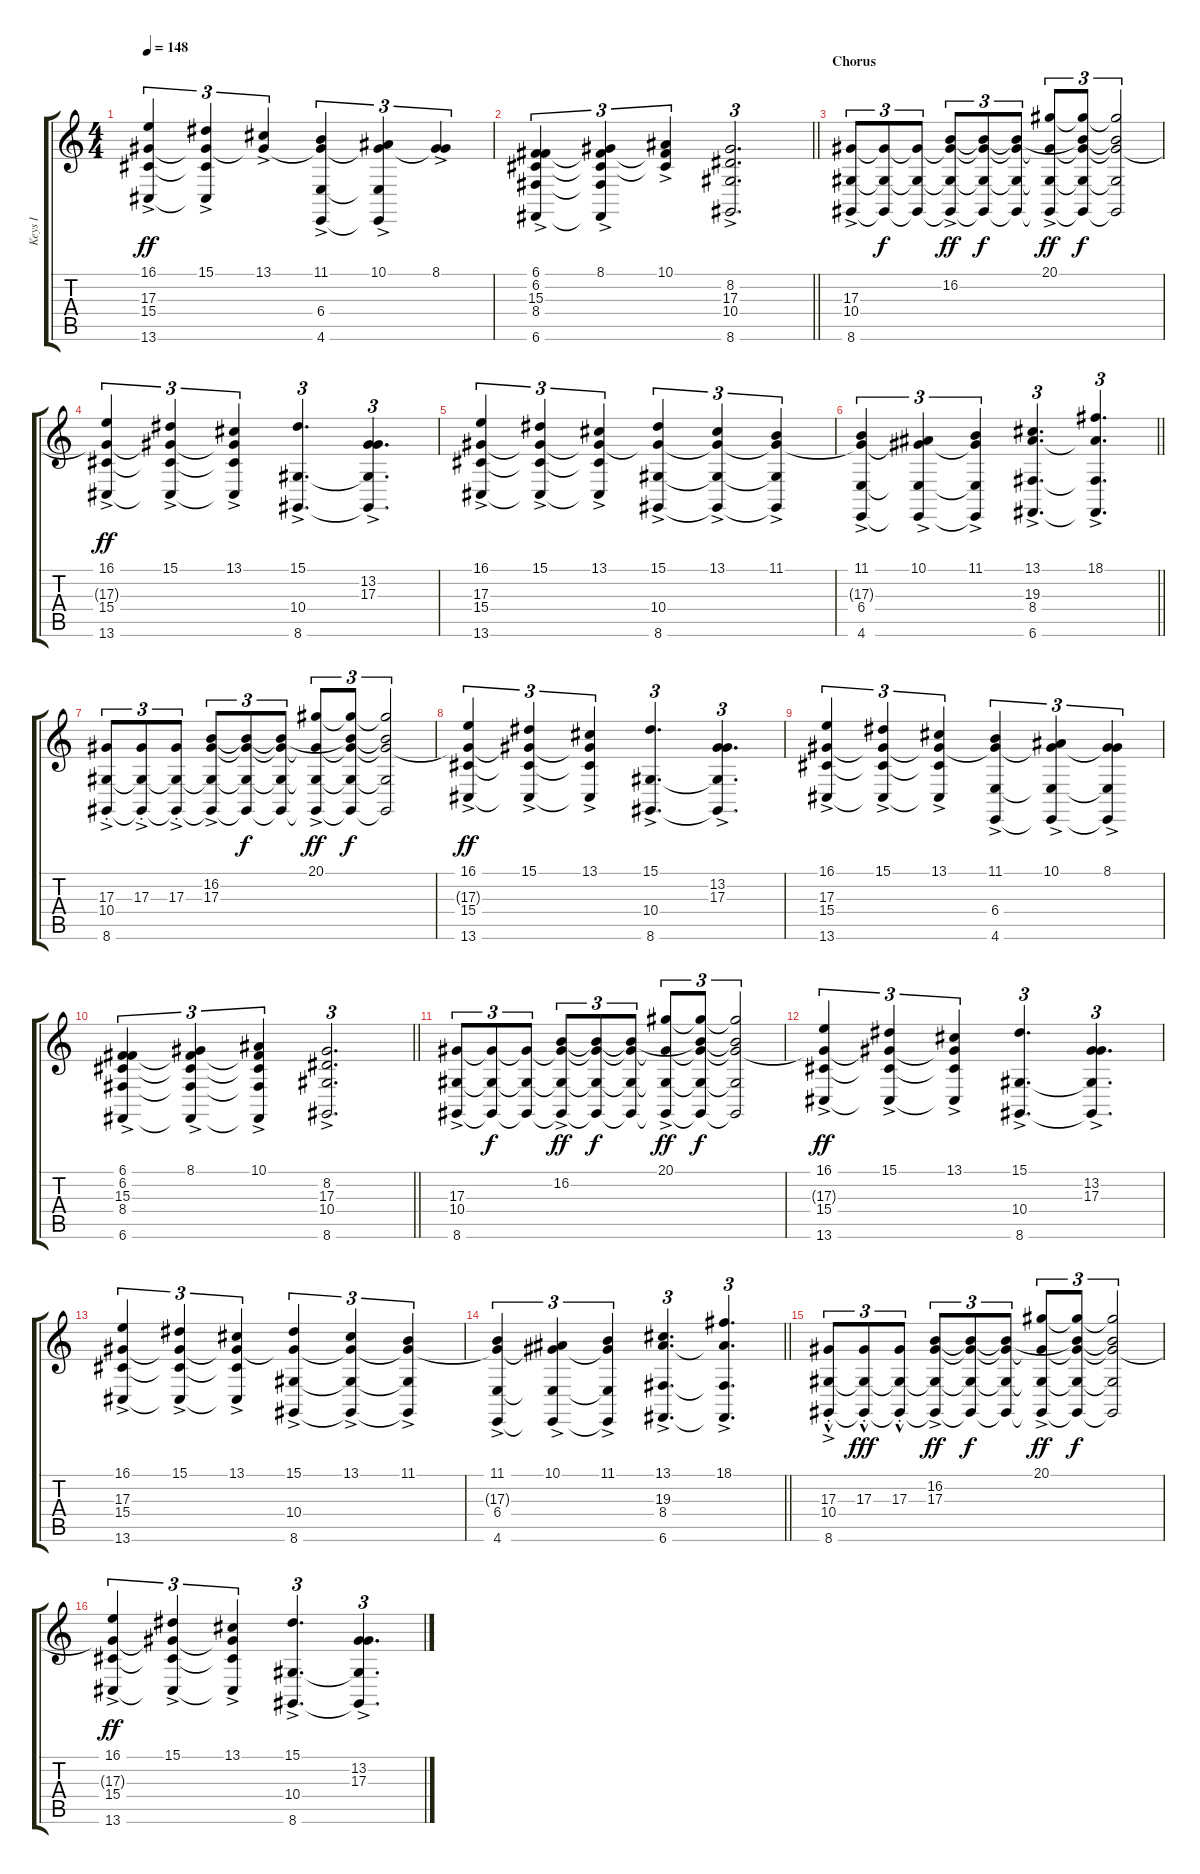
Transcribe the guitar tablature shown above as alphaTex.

\track ("Keys I" "Keys I") {instrument stringensemble1}
\staff {score tabs}
\tuning (C4 G3 Eb3 Bb2 F2 C2) {hide}
\ts (4 4)
\tempo 148
\clef g2
\ks c
(16.1{ac} 17.3{ac} 15.4{ac} 13.6{ac}).4{tu (3 2) dy ff} (15.1{ac} 17.3{t} 15.4{t} 13.6{t}).4{tu (3 2)} (13.1{ac} 17.3{t}).4{tu (3 2)} (11.1{ac} 17.3{t} 6.4{ac} 4.6{ac}).4{tu (3 2)} (10.1{ac} 17.3{t} 6.4{t} 4.6{t}).4{tu (3 2)} (8.1{ac} 17.3{t}).4{tu (3 2)} |
\barLineRight lightlight
(6.1{ac} 6.2{ac} 15.3{ac} 8.4{ac} 6.6{ac}).4{tu (3 2)} (8.1{ac} 6.2{t} 15.3{t} 8.4{t} 6.6{t}).4{tu (3 2)} (10.1{ac} 6.2{t} 15.3{t}).4{tu (3 2)} (8.2{ac} 17.3{ac} 10.4{ac} 8.6{ac}).2{d tu (3 2)} |
\section ("" "Chorus")
(17.3{ac} 10.4{ac} 8.6{ac}).8{tu (3 2)} (17.3{t} 10.4{t} 8.6{t}).8{tu (3 2) dy f} (17.3{t} 10.4{t} 8.6{t}).8{tu (3 2)} (16.2{ac} 17.3{t} 10.4{t} 8.6{t}).8{tu (3 2) dy ff} (16.2{t} 17.3{t} 10.4{t} 8.6{t}).8{tu (3 2) dy f} (16.2{t} 17.3{t} 10.4{t} 8.6{t}).8{tu (3 2)} (20.1{ac} 17.3{t} 10.4{t} 8.6{t}).8{tu (3 2) dy ff} (20.1{t} 16.2{t} 17.3{t} 10.4{t} 8.6{t}).8{tu (3 2) dy f} (20.1{t} 16.2{t} 17.3{t} 10.4{t} 8.6{t}).2{tu (3 2)} |
(16.1{ac} 17.3{t} 15.4{ac} 13.6{ac}).4{tu (3 2) dy ff} (15.1{ac} 17.3{t} 15.4{t} 13.6{t}).4{tu (3 2)} (13.1{ac} 17.3{t} 15.4{t} 13.6{t}).4{tu (3 2)} (15.1{ac} 10.4{ac} 8.6{ac}).4{d tu (3 2)} (13.2{ac} 17.3{ac} 10.4{t} 8.6{t}).4{d tu (3 2)} |
(16.1{ac} 17.3{ac} 15.4{ac} 13.6{ac}).4{tu (3 2)} (15.1{ac} 17.3{t} 15.4{t} 13.6{t}).4{tu (3 2)} (13.1{ac} 17.3{t} 15.4{t} 13.6{t}).4{tu (3 2)} (15.1{ac} 17.3{t} 10.4{ac} 8.6{ac}).4{tu (3 2)} (13.1{ac} 17.3{t} 10.4{t} 8.6{t}).4{tu (3 2)} (11.1{ac} 17.3{t} 10.4{t} 8.6{t}).4{tu (3 2)} |
\barLineRight lightlight
(11.1{ac} 17.3{t} 6.4{ac} 4.6{ac}).4{tu (3 2)} (10.1{ac} 17.3{t} 6.4{t} 4.6{t}).4{tu (3 2)} (11.1{ac} 17.3{t} 6.4{t} 4.6{t}).4{tu (3 2)} (13.1{ac} 19.3{ac} 8.4{ac} 6.6{ac}).4{d tu (3 2)} (18.1{ac} 19.3{t} 8.4{t} 6.6{t}).4{d tu (3 2)} |
\section ("" "")
(17.3{ac st} 10.4{ac} 8.6{ac}).8{tu (3 2)} (17.3{ac st} 10.4{t} 8.6{t}).8{tu (3 2)} (17.3{ac st} 10.4{t} 8.6{t}).8{tu (3 2)} (16.2{ac} 17.3{ac} 10.4{t} 8.6{t}).8{tu (3 2)} (16.2{t} 17.3{t} 10.4{t} 8.6{t}).8{tu (3 2) dy f} (16.2{t} 17.3{t} 10.4{t} 8.6{t}).8{tu (3 2)} (20.1{ac} 17.3{t} 10.4{t} 8.6{t}).8{tu (3 2) dy ff} (20.1{t} 16.2{t} 17.3{t} 10.4{t} 8.6{t}).8{tu (3 2) dy f} (20.1{t} 16.2{t} 17.3{t} 10.4{t} 8.6{t}).2{tu (3 2)} |
(16.1{ac} 17.3{t} 15.4{ac} 13.6{ac}).4{tu (3 2) dy ff} (15.1{ac} 17.3{t} 15.4{t} 13.6{t}).4{tu (3 2)} (13.1{ac} 17.3{t} 15.4{t} 13.6{t}).4{tu (3 2)} (15.1{ac} 10.4{ac} 8.6{ac}).4{d tu (3 2)} (13.2{ac} 17.3{ac} 10.4{t} 8.6{t}).4{d tu (3 2)} |
(16.1{ac} 17.3{ac} 15.4{ac} 13.6{ac}).4{tu (3 2)} (15.1{ac} 17.3{t} 15.4{t} 13.6{t}).4{tu (3 2)} (13.1{ac} 17.3{t} 15.4{t} 13.6{t}).4{tu (3 2)} (11.1{ac} 17.3{t} 6.4{ac} 4.6{ac}).4{tu (3 2)} (10.1{ac} 17.3{t} 6.4{t} 4.6{t}).4{tu (3 2)} (8.1{ac} 17.3{t} 6.4{t} 4.6{t}).4{tu (3 2)} |
\barLineRight lightlight
(6.1{ac} 6.2{ac} 15.3{ac} 8.4{ac} 6.6{ac}).4{tu (3 2)} (8.1{ac} 6.2{t} 15.3{t} 8.4{t} 6.6{t}).4{tu (3 2)} (10.1{ac} 6.2{t} 15.3{t} 8.4{t} 6.6{t}).4{tu (3 2)} (8.2{ac} 17.3{ac} 10.4{ac} 8.6{ac}).2{d tu (3 2)} |
\section ("" "")
(17.3{ac} 10.4{ac} 8.6{ac}).8{tu (3 2)} (17.3{t} 10.4{t} 8.6{t}).8{tu (3 2) dy f} (17.3{t} 10.4{t} 8.6{t}).8{tu (3 2)} (16.2{ac} 17.3{t} 10.4{t} 8.6{t}).8{tu (3 2) dy ff} (16.2{t} 17.3{t} 10.4{t} 8.6{t}).8{tu (3 2) dy f} (16.2{t} 17.3{t} 10.4{t} 8.6{t}).8{tu (3 2)} (20.1{ac} 17.3{t} 10.4{t} 8.6{t}).8{tu (3 2) dy ff} (20.1{t} 16.2{t} 17.3{t} 10.4{t} 8.6{t}).8{tu (3 2) dy f} (20.1{t} 16.2{t} 17.3{t} 10.4{t} 8.6{t}).2{tu (3 2)} |
(16.1{ac} 17.3{t} 15.4{ac} 13.6{ac}).4{tu (3 2) dy ff} (15.1{ac} 17.3{t} 15.4{t} 13.6{t}).4{tu (3 2)} (13.1{ac} 17.3{t} 15.4{t} 13.6{t}).4{tu (3 2)} (15.1{ac} 10.4{ac} 8.6{ac}).4{d tu (3 2)} (13.2{ac} 17.3{ac} 10.4{t} 8.6{t}).4{d tu (3 2)} |
(16.1{ac} 17.3{ac} 15.4{ac} 13.6{ac}).4{tu (3 2)} (15.1{ac} 17.3{t} 15.4{t} 13.6{t}).4{tu (3 2)} (13.1{ac} 17.3{t} 15.4{t} 13.6{t}).4{tu (3 2)} (15.1{ac} 17.3{t} 10.4{ac} 8.6{ac}).4{tu (3 2)} (13.1{ac} 17.3{t} 10.4{t} 8.6{t}).4{tu (3 2)} (11.1{ac} 17.3{t} 10.4{t} 8.6{t}).4{tu (3 2)} |
\barLineRight lightlight
(11.1{ac} 17.3{t} 6.4{ac} 4.6{ac}).4{tu (3 2)} (10.1{ac} 17.3{t} 6.4{t} 4.6{t}).4{tu (3 2)} (11.1{ac} 17.3{t} 6.4{t} 4.6{t}).4{tu (3 2)} (13.1{ac} 19.3{ac} 8.4{ac} 6.6{ac}).4{d tu (3 2)} (18.1{ac} 19.3{t} 8.4{t} 6.6{t}).4{d tu (3 2)} |
\section ("" "")
(17.3{hac st} 10.4{ac} 8.6{ac}).8{tu (3 2)} (17.3{hac st} 10.4{t} 8.6{t}).8{tu (3 2) dy fff} (17.3{hac st} 10.4{t} 8.6{t}).8{tu (3 2)} (16.2{ac} 17.3{ac} 10.4{t} 8.6{t}).8{tu (3 2) dy ff} (16.2{t} 17.3{t} 10.4{t} 8.6{t}).8{tu (3 2) dy f} (16.2{t} 17.3{t} 10.4{t} 8.6{t}).8{tu (3 2)} (20.1{ac} 17.3{t} 10.4{t} 8.6{t}).8{tu (3 2) dy ff} (20.1{t} 16.2{t} 17.3{t} 10.4{t} 8.6{t}).8{tu (3 2) dy f} (20.1{t} 16.2{t} 17.3{t} 10.4{t} 8.6{t}).2{tu (3 2)} |
(16.1{ac} 17.3{t} 15.4{ac} 13.6{ac}).4{tu (3 2) dy ff} (15.1{ac} 17.3{t} 15.4{t} 13.6{t}).4{tu (3 2)} (13.1{ac} 17.3{t} 15.4{t} 13.6{t}).4{tu (3 2)} (15.1{ac} 10.4{ac} 8.6{ac}).4{d tu (3 2)} (13.2{ac} 17.3{ac} 10.4{t} 8.6{t}).4{d tu (3 2)}
